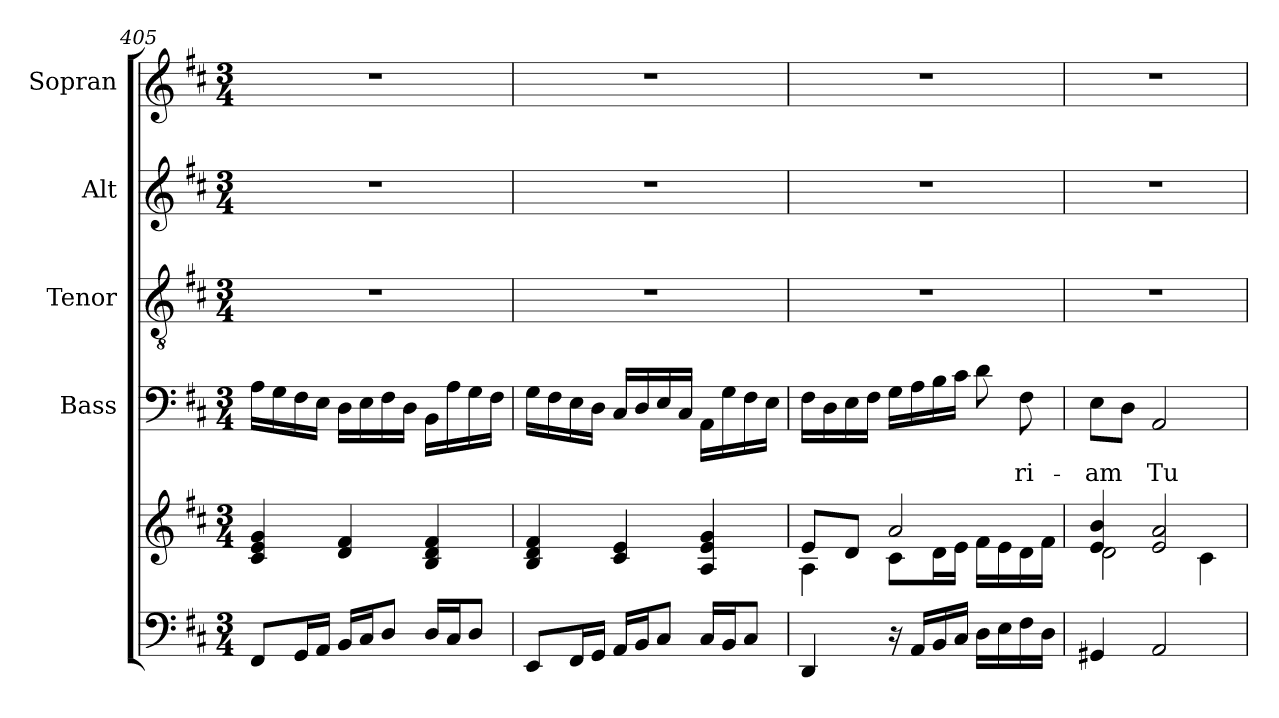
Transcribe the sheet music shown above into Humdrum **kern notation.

**kern	**kern	**kern	**text	**kern	**kern	**kern
*part5	*part5	*part4	*part4	*part3	*part2	*part1
*staff6	*staff5	*staff4	*staff4	*staff3	*staff2	*staff1
*	*	*I"Bass	*	*I"Tenor	*I"Alt	*I"Sopran
*	*	*I'B.	*	*I'T.	*I'A.	*I'S.
*clefF4	*clefG2	*clefF4	*	*clefGv2	*clefG2	*clefG2
*k[f#c#]	*k[f#c#]	*k[f#c#]	*	*k[f#c#]	*k[f#c#]	*k[f#c#]
*D:	*D:	*D:	*	*D:	*D:	*D:
*M3/4	*M3/4	*M3/4	*	*M3/4	*M3/4	*M3/4
=405	=405	=405	=405	=405	=405	=405
8FF#/L	4c#/ 4e/ 4g/	16A\LL	.	2.r	2.r	2.r
.	.	16G\	.	.	.	.
16GG/L	.	16F#\	.	.	.	.
16AA/JJ	.	16E\JJ	.	.	.	.
16BB/LL	4d/ 4f#/	16D\LL	.	.	.	.
16C#/J	.	16E\	.	.	.	.
8D/J	.	16F#\	.	.	.	.
.	.	16D\JJ	.	.	.	.
16D/LL	4B/ 4d/ 4f#/	16BB\LL	.	.	.	.
16C#/J	.	16A\	.	.	.	.
8D/J	.	16G\	.	.	.	.
.	.	16F#\JJ	.	.	.	.
=406	=406	=406	=406	=406	=406	=406
8EE/L	4B/ 4d/ 4f#/	16G\LL	.	2.r	2.r	2.r
.	.	16F#\	.	.	.	.
16FF#/L	.	16E\	.	.	.	.
16GG/JJ	.	16D\JJ	.	.	.	.
16AA/LL	4c#/ 4e/	16C#/LL	.	.	.	.
16BB/J	.	16D/	.	.	.	.
8C#/J	.	16E/	.	.	.	.
.	.	16C#/JJ	.	.	.	.
16C#/LL	4A/ 4e/ 4g/	16AA\LL	.	.	.	.
16BB/J	.	16G\	.	.	.	.
8C#/J	.	16F#\	.	.	.	.
.	.	16E\JJ	.	.	.	.
=407	=407	=407	=407	=407	=407	=407
*	*^	*	*	*	*	*
4DD/	8e/L	4A\	16F#\LL	.	2.r	2.r	2.r
.	.	.	16D\	.	.	.	.
.	8d/J	.	16E\	.	.	.	.
.	.	.	16F#\JJ	.	.	.	.
16r	2a/	8c#\L	16G\LL	.	.	.	.
16AA/LL	.	.	16A\	.	.	.	.
16BB/	.	16d\L	16B\	.	.	.	.
16C#/JJ	.	16e\JJ	16c#\JJ	.	.	.	.
16D\LL	.	16f#\LL	8d\	.	.	.	.
16E\	.	16e\	.	.	.	.	.
!	!	!	!	!LO:LY:b	!	!	!
16F#\	.	16d\	8F#\	-ri-	.	.	.
16D\JJ	.	16f#\JJ	.	.	.	.	.
!!LO:LB:g=z
=408	=408	=408	=408	=408	=408	=408	=408
!	!	!	!	!LO:LY:b	!	!	!
4GG#X/	4e/ 4b/	2d\	8E\L	-am	2.r	2.r	2.r
.	.	.	8D\J	.	.	.	.
!	!	!	!	!LO:LY:b	!	!	!
2AA/	2e/ 2a/	.	2AA/	Tu-	.	.	.
.	.	4c#\	.	.	.	.	.
*	*v	*v	*	*	*	*	*
=	=	=	=	=	=	=
*-	*-	*-	*-	*-	*-	*-
